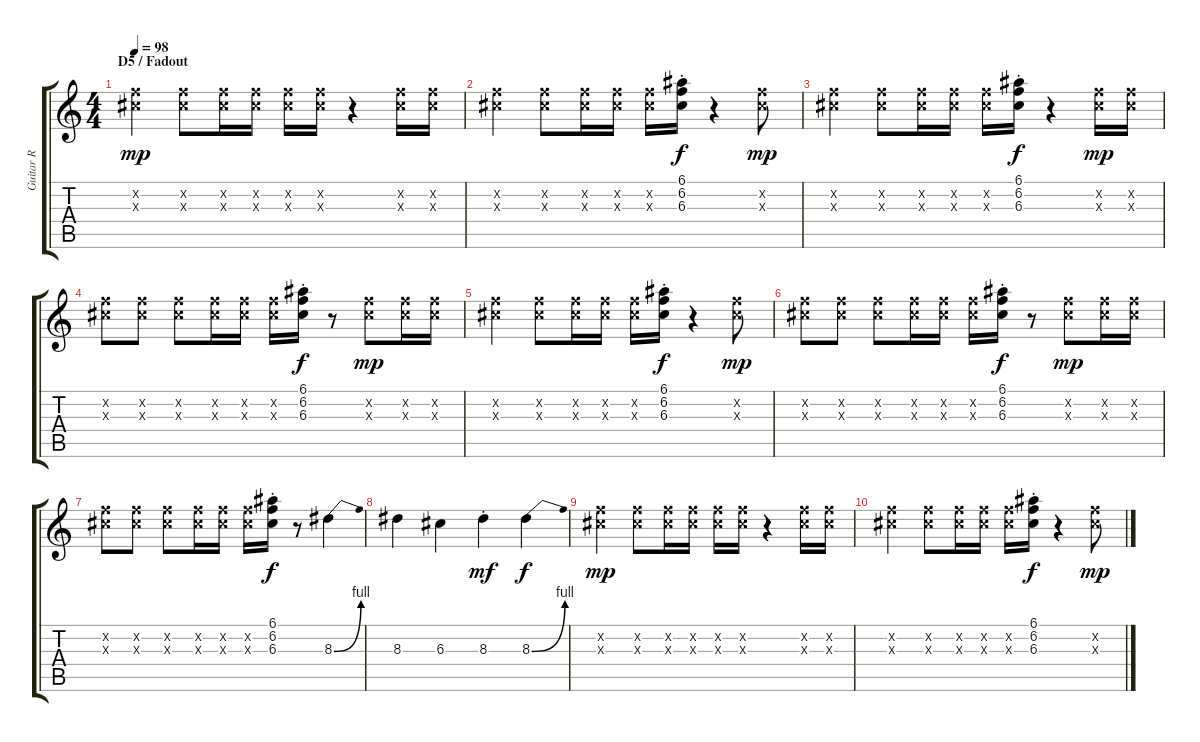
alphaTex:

\track ("Guitar R" "Guitar R") {instrument electricguitarclean}
\staff {score tabs}
\tuning (E4 B3 G3 D3 A2 E2) {hide}
\ts (4 4)
\section ("" "D5 / Fadout")
\tempo 98
\clef g2
\ks c
(6.2{x} 6.3{x}).4{dy mp} (6.2{x} 6.3{x}).8 (6.2{x} 6.3{x}).16 (6.2{x} 6.3{x}).16 (6.2{x} 6.3{x}).16 (6.2{x} 6.3{x}).16 r.4 (6.2{x} 6.3{x}).16 (6.2{x} 6.3{x}).16 |
(6.2{x} 6.3{x}).4 (6.2{x} 6.3{x}).8 (6.2{x} 6.3{x}).16 (6.2{x} 6.3{x}).16 (6.2{x} 6.3{x}).16 (6.1{st} 6.2{st} 6.3{st}).16{dy f} r.4 (6.2{x} 6.3{x}).8{dy mp} |
(6.2{x} 6.3{x}).4 (6.2{x} 6.3{x}).8 (6.2{x} 6.3{x}).16 (6.2{x} 6.3{x}).16 (6.2{x} 6.3{x}).16 (6.1{st} 6.2{st} 6.3{st}).16{dy f} r.4 (6.2{x} 6.3{x}).16{dy mp} (6.2{x} 6.3{x}).16 |
(6.2{x} 6.3{x}).8 (6.2{x} 6.3{x}).8 (6.2{x} 6.3{x}).8 (6.2{x} 6.3{x}).16 (6.2{x} 6.3{x}).16 (6.2{x} 6.3{x}).16 (6.1{st} 6.2{st} 6.3{st}).16{dy f} r.8 (6.2{x} 6.3{x}).8{dy mp} (6.2{x} 6.3{x}).16 (6.2{x} 6.3{x}).16 |
(6.2{x} 6.3{x}).4 (6.2{x} 6.3{x}).8 (6.2{x} 6.3{x}).16 (6.2{x} 6.3{x}).16 (6.2{x} 6.3{x}).16 (6.1{st} 6.2{st} 6.3{st}).16{dy f} r.4 (6.2{x} 6.3{x}).8{dy mp} |
(6.2{x} 6.3{x}).8 (6.2{x} 6.3{x}).8 (6.2{x} 6.3{x}).8 (6.2{x} 6.3{x}).16 (6.2{x} 6.3{x}).16 (6.2{x} 6.3{x}).16 (6.1{st} 6.2{st} 6.3{st}).16{dy f} r.8 (6.2{x} 6.3{x}).8{dy mp} (6.2{x} 6.3{x}).16 (6.2{x} 6.3{x}).16 |
(6.2{x} 6.3{x}).8 (6.2{x} 6.3{x}).8 (6.2{x} 6.3{x}).8 (6.2{x} 6.3{x}).16 (6.2{x} 6.3{x}).16 (6.2{x} 6.3{x}).16 (6.1{st} 6.2{st} 6.3{st}).16{dy f} r.8 8.3{be (bend 0 0 60 4)}.4 |
8.3.4 6.3.4 8.3{st}.4{dy mf} 8.3{be (bend 0 0 60 4)}.4{dy f} |
(6.2{x} 6.3{x}).4{dy mp} (6.2{x} 6.3{x}).8 (6.2{x} 6.3{x}).16 (6.2{x} 6.3{x}).16 (6.2{x} 6.3{x}).16 (6.2{x} 6.3{x}).16 r.4 (6.2{x} 6.3{x}).16 (6.2{x} 6.3{x}).16 |
(6.2{x} 6.3{x}).4 (6.2{x} 6.3{x}).8 (6.2{x} 6.3{x}).16 (6.2{x} 6.3{x}).16 (6.2{x} 6.3{x}).16 (6.1{st} 6.2{st} 6.3{st}).16{dy f} r.4 (6.2{x} 6.3{x}).8{dy mp}
